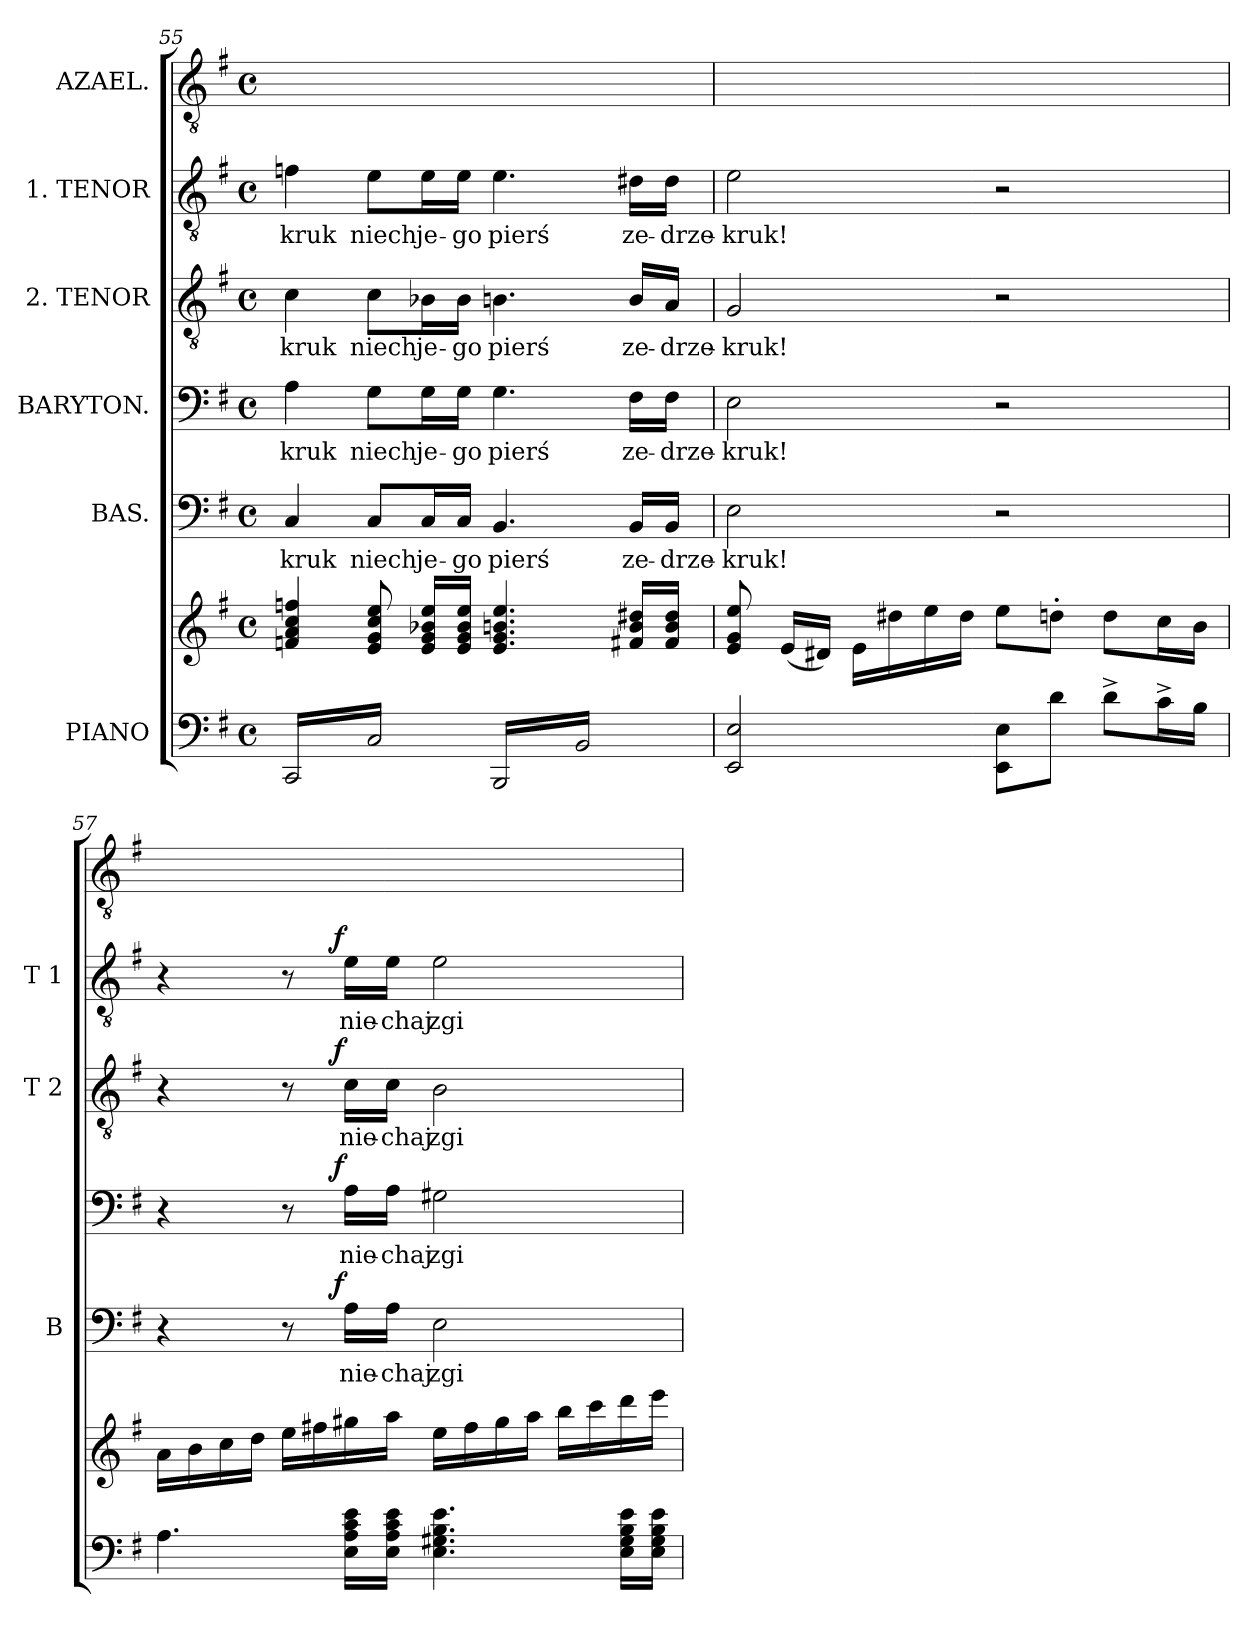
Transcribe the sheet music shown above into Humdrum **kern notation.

**kern	**kern	**kern	**text	**dynam	**kern	**text	**dynam	**kern	**text	**dynam	**kern	**text	**dynam	**kern
*part6	*part6	*part5	*part5	*part5	*part4	*part4	*part4	*part3	*part3	*part3	*part2	*part2	*part2	*part1
*staff7	*staff6	*staff5	*staff5	*staff5	*staff4	*staff4	*staff4	*staff3	*staff3	*staff3	*staff2	*staff2	*staff2	*staff1
*I"PIANO	*	*I"BAS.	*	*	*I"BARYTON.	*	*	*I"2. TENOR	*	*	*I"1. TENOR	*	*	*I"AZAEL.
*	*	*I'B	*	*	*	*	*	*I'T 2	*	*	*I'T 1	*	*	*
*clefF4	*clefG2	*clefF4	*	*	*clefF4	*	*	*clefGv2	*	*	*clefGv2	*	*	*clefGv2
*k[f#]	*k[f#]	*k[f#]	*	*	*k[f#]	*	*	*k[f#]	*	*	*k[f#]	*	*	*k[f#]
*M4/4	*M4/4	*M4/4	*	*	*M4/4	*	*	*M4/4	*	*	*M4/4	*	*	*M4/4
*met(c)	*met(c)	*met(c)	*	*	*met(c)	*	*	*met(c)	*	*	*met(c)	*	*	*met(c)
=55	=55	=55	=55	=55	=55	=55	=55	=55	=55	=55	=55	=55	=55	=55
*tremolo	*	*	*	*	*	*	*	*	*	*	*	*	*	*
16CC/LL	4fn/ 4a/ 4cc/ 4ffn/	4C/	kruk	.	4A\	kruk	.	4c\	kruk	.	4fn\	kruk	.	1ryy
16C/	.	.	.	.	.	.	.	.	.	.	.	.	.	.
16CC/	.	.	.	.	.	.	.	.	.	.	.	.	.	.
16C/	.	.	.	.	.	.	.	.	.	.	.	.	.	.
16CC/	8e/ 8g/ 8cc/ 8ee/	8C/L	niech	.	8G\L	niech	.	8c\L	niech	.	8e\L	niech	.	.
16C/	.	.	.	.	.	.	.	.	.	.	.	.	.	.
16CC/	16e/ 16g/ 16b-X/ 16ee/LL	16C/L	je-	.	16G\L	je-	.	16B-X\L	je-	.	16e\L	je-	.	.
16C/JJ	16e/ 16g/ 16b-/ 16ee/JJ	16C/JJ	-go	.	16G\JJ	-go	.	16B-\JJ	-go	.	16e\JJ	-go	.	.
16BBB/LL	4.e/ 4.g/ 4.bn/ 4.ee/	4.BB/	pierś	.	4.G\	pierś	.	4.Bn\	pierś	.	4.e\	pierś	.	.
16BB/	.	.	.	.	.	.	.	.	.	.	.	.	.	.
16BBB/	.	.	.	.	.	.	.	.	.	.	.	.	.	.
16BB/	.	.	.	.	.	.	.	.	.	.	.	.	.	.
16BBB/	.	.	.	.	.	.	.	.	.	.	.	.	.	.
16BB/	.	.	.	.	.	.	.	.	.	.	.	.	.	.
16BBB/	16f#X/ 16b/ 16dd#X/LL	16BB/LL	ze-	.	16F#\LL	ze-	.	16B/LL	ze-	.	16d#X\LL	ze-	.	.
16BB/JJ	16f#/ 16b/ 16dd#/JJ	16BB/JJ	-drze-	.	16F#\JJ	-drze-	.	16A/JJ	-drze-	.	16d#\JJ	-drze-	.	.
*Xtremolo	*	*	*	*	*	*	*	*	*	*	*	*	*	*
=56	=56	=56	=56	=56	=56	=56	=56	=56	=56	=56	=56	=56	=56	=56
2EE/ 2E/	8e/ 8g/ 8ee/	2E\	-kruk!	.	2E\	-kruk!	.	2G/	-kruk!	.	2e\	-kruk!	.	1ryy
.	.	.	.	.	.	.	.	.	.	.	.	.	.	.
.	(16e/LL	.	.	.	.	.	.	.	.	.	.	.	.	.
.	16d#X/JJ)	.	.	.	.	.	.	.	.	.	.	.	.	.
.	16e\LL	.	.	.	.	.	.	.	.	.	.	.	.	.
.	16dd#X\	.	.	.	.	.	.	.	.	.	.	.	.	.
.	16ee\	.	.	.	.	.	.	.	.	.	.	.	.	.
.	16dd#\JJ	.	.	.	.	.	.	.	.	.	.	.	.	.
8EE\ 8E\L	8ee\L	2r	.	.	2r	.	.	2r	.	.	2r	.	.	.
8d\J	8ddn'>\J	.	.	.	.	.	.	.	.	.	.	.	.	.
8d^\L	8dd\L	.	.	.	.	.	.	.	.	.	.	.	.	.
16c^\L	16cc\L	.	.	.	.	.	.	.	.	.	.	.	.	.
16B\JJ	16b\JJ	.	.	.	.	.	.	.	.	.	.	.	.	.
=57	=57	=57	=57	=57	=57	=57	=57	=57	=57	=57	=57	=57	=57	=57
4.A\	16a\LL	4r	.	.	4r	.	.	4r	.	.	4r	.	.	1ryy
.	16b\	.	.	.	.	.	.	.	.	.	.	.	.	.
.	16cc\	.	.	.	.	.	.	.	.	.	.	.	.	.
.	16dd\JJ	.	.	.	.	.	.	.	.	.	.	.	.	.
.	16ee\LL	8r	.	.	8r	.	.	8r	.	.	8r	.	.	.
.	16ff#X\	.	.	.	.	.	.	.	.	.	.	.	.	.
!	!	!	!	!LO:DY:a:rj	!	!	!LO:DY:a:rj	!	!	!LO:DY:a:rj	!	!	!LO:DY:a:rj	!
16E\ 16A\ 16c\ 16e\LL	16gg#X\	16A\LL	nie-	f	16A\LL	nie-	f	16c\LL	nie-	f	16e\LL	nie-	f	.
16E\ 16A\ 16c\ 16e\JJ	16aa\JJ	16A\JJ	-chaj	.	16A\JJ	-chaj	.	16c\JJ	-chaj	.	16e\JJ	-chaj	.	.
4.E\ 4.G#X\ 4.B\ 4.e\	16ee\LL	2E\	zgi-	.	2G#X\	zgi-	.	2B\	zgi-	.	2e\	zgi-	.	.
.	16ff#\	.	.	.	.	.	.	.	.	.	.	.	.	.
.	16gg#\	.	.	.	.	.	.	.	.	.	.	.	.	.
.	16aa\JJ	.	.	.	.	.	.	.	.	.	.	.	.	.
.	16bb\LL	.	.	.	.	.	.	.	.	.	.	.	.	.
.	16ccc\	.	.	.	.	.	.	.	.	.	.	.	.	.
16E\ 16G#\ 16B\ 16e\LL	16ddd\	.	.	.	.	.	.	.	.	.	.	.	.	.
16E\ 16G#\ 16B\ 16e\JJ	16eee\JJ	.	.	.	.	.	.	.	.	.	.	.	.	.
=	=	=	=	=	=	=	=	=	=	=	=	=	=	=
*-	*-	*-	*-	*-	*-	*-	*-	*-	*-	*-	*-	*-	*-	*-
